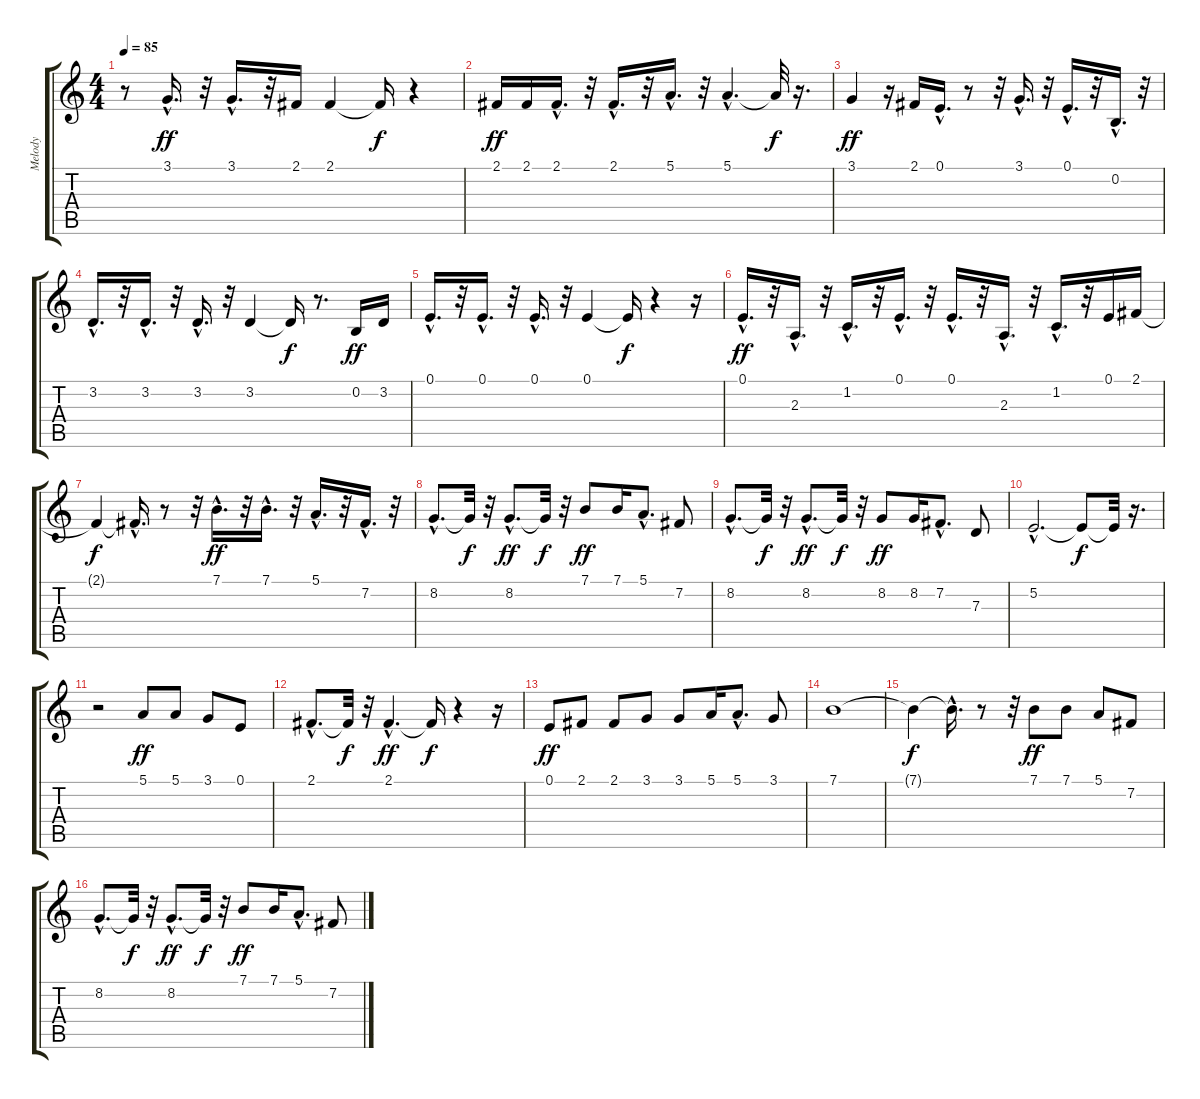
\track ("Melody" "Melody") {instrument flute}
\staff {score tabs}
\tuning (E4 B3 G3 D3 A2 E2) {hide}
\ts (4 4)
\tempo 85
\clef g2
\ks c
r.8{dy f} 3.1{hac}.16{d dy ff} r.32 3.1{hac}.16{d} r.32 2.1.16 2.1.4 2.1{t}.16{dy f} r.4 |
2.1.16{dy ff} 2.1.16 2.1{hac}.16{d} r.32 2.1{hac}.16{d} r.32 5.1{hac}.16{d} r.32 5.1{hac}.4{d} 5.1{t}.32{dy f} r.16{d} |
3.1.4{dy ff} r.16 2.1.16 0.1{hac}.16{d} r.8 r.32 3.1{hac}.16{d} r.32 0.1{hac}.16{d} r.32 0.2{hac}.16{d} r.32 |
3.2{hac}.16{d} r.32 3.2{hac}.16{d} r.32 3.2{hac}.16{d} r.32 3.2.4 3.2{t}.16{dy f} r.8{d} 0.2.16{dy ff} 3.2.16 |
0.1{hac}.16{d} r.32 0.1{hac}.16{d} r.32 0.1{hac}.16{d} r.32 0.1.4 0.1{t}.16{dy f} r.4 r.16 |
0.1{hac}.16{d dy ff} r.32 2.3{hac}.16{d} r.32 1.2{hac}.16{d} r.32 0.1{hac}.16{d} r.32 0.1{hac}.16{d} r.32 2.3{hac}.16{d} r.32 1.2{hac}.16{d} r.32 0.1.16 2.1.16 |
2.1{t}.4{dy f} 2.1{hac t}.16{d} r.8 r.32 7.1{hac}.16{d dy ff} r.32 7.1{hac}.16{d} r.32 5.1{hac}.16{d} r.32 7.2{hac}.16{d} r.32 |
8.2{hac}.8{d} 8.2{t}.32{dy f} r.32 8.2{hac}.8{d dy ff} 8.2{t}.32{dy f} r.32 7.1.8{dy ff} 7.1.16 5.1{hac}.8{d} 7.2.8 |
8.2{hac}.8{d} 8.2{t}.32{dy f} r.32 8.2{hac}.8{d dy ff} 8.2{t}.32{dy f} r.32 8.2.8{dy ff} 8.2.16 7.2{hac}.8{d} 7.3.8 |
5.2{hac}.2{d} 5.2{t}.8{dy f} 5.2{t}.32 r.16{d} |
r.2 5.1.8{dy ff} 5.1.8 3.1.8 0.1.8 |
2.1{hac}.8{d} 2.1{t}.32{dy f} r.32 2.1{hac}.4{d dy ff} 2.1{t}.16{dy f} r.4 r.16 |
0.1.8{dy ff} 2.1.8 2.1.8 3.1.8 3.1.8 5.1.16 5.1{hac}.8{d} 3.1.8 |
7.1.1 |
7.1{t}.4{dy f} 7.1{hac t}.16{d} r.8 r.32 7.1.8{dy ff} 7.1.8 5.1.8 7.2.8 |
8.2{hac}.8{d} 8.2{t}.32{dy f} r.32 8.2{hac}.8{d dy ff} 8.2{t}.32{dy f} r.32 7.1.8{dy ff} 7.1.16 5.1{hac}.8{d} 7.2.8
